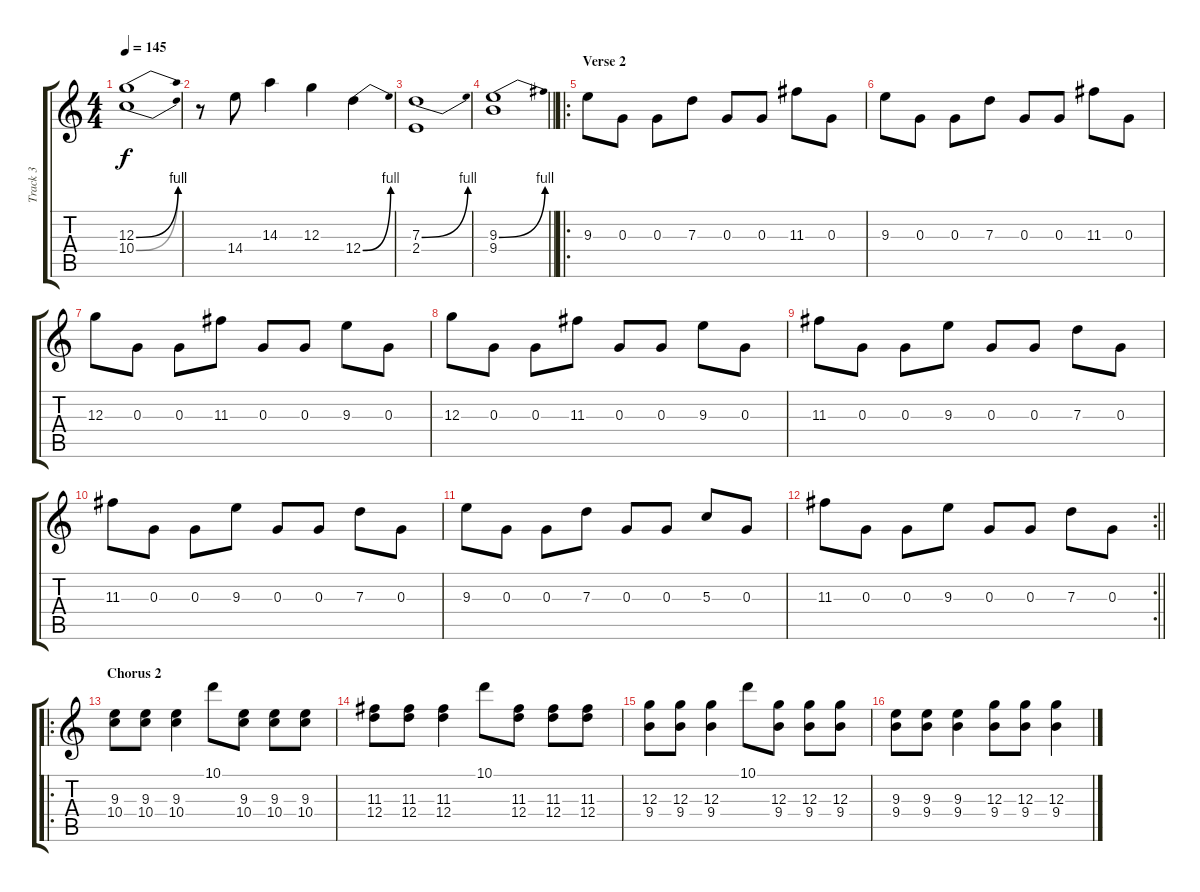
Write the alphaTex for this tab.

\track ("Track 3" "Track 3") {instrument overdrivenguitar}
\staff {score tabs}
\tuning (E4 B3 G3 D3 A2 E2) {hide}
\ts (4 4)
\tempo 145
\clef g2
\ks c
(12.3{be (bend 0 0 60 4)} 10.4{be (bend 0 0 60 4)}).1{dy f} |
r.8 14.4.8 14.3.4 12.3.4 12.4{be (bend 0 0 60 4)}.4 |
(7.3{be (bend 0 0 60 4)} 2.4).1 |
\barLineRight lightlight
(9.3{be (bend 0 0 60 4)} 9.4).1 |
\ro
\section ("" "Verse 2")
9.3.8 0.3.8 0.3.8 7.3.8 0.3.8 0.3.8 11.3.8 0.3.8 |
9.3.8 0.3.8 0.3.8 7.3.8 0.3.8 0.3.8 11.3.8 0.3.8 |
12.3.8 0.3.8 0.3.8 11.3.8 0.3.8 0.3.8 9.3.8 0.3.8 |
12.3.8 0.3.8 0.3.8 11.3.8 0.3.8 0.3.8 9.3.8 0.3.8 |
11.3.8 0.3.8 0.3.8 9.3.8 0.3.8 0.3.8 7.3.8 0.3.8 |
11.3.8 0.3.8 0.3.8 9.3.8 0.3.8 0.3.8 7.3.8 0.3.8 |
9.3.8 0.3.8 0.3.8 7.3.8 0.3.8 0.3.8 5.3.8 0.3.8 |
\rc 2
\barLineRight lightlight
11.3.8 0.3.8 0.3.8 9.3.8 0.3.8 0.3.8 7.3.8 0.3.8 |
\ro
\section ("" "Chorus 2")
(9.3 10.4).8 (9.3 10.4).8 (9.3 10.4).4 10.1.8 (9.3 10.4).8 (9.3 10.4).8 (9.3 10.4).8 |
(11.3 12.4).8 (11.3 12.4).8 (11.3 12.4).4 10.1.8 (11.3 12.4).8 (11.3 12.4).8 (11.3 12.4).8 |
(12.3 9.4).8 (12.3 9.4).8 (12.3 9.4).4 10.1.8 (12.3 9.4).8 (12.3 9.4).8 (12.3 9.4).8 |
(9.3 9.4).8 (9.3 9.4).8 (9.3 9.4).4 (12.3 9.4).8 (12.3 9.4).8 (12.3 9.4).4
